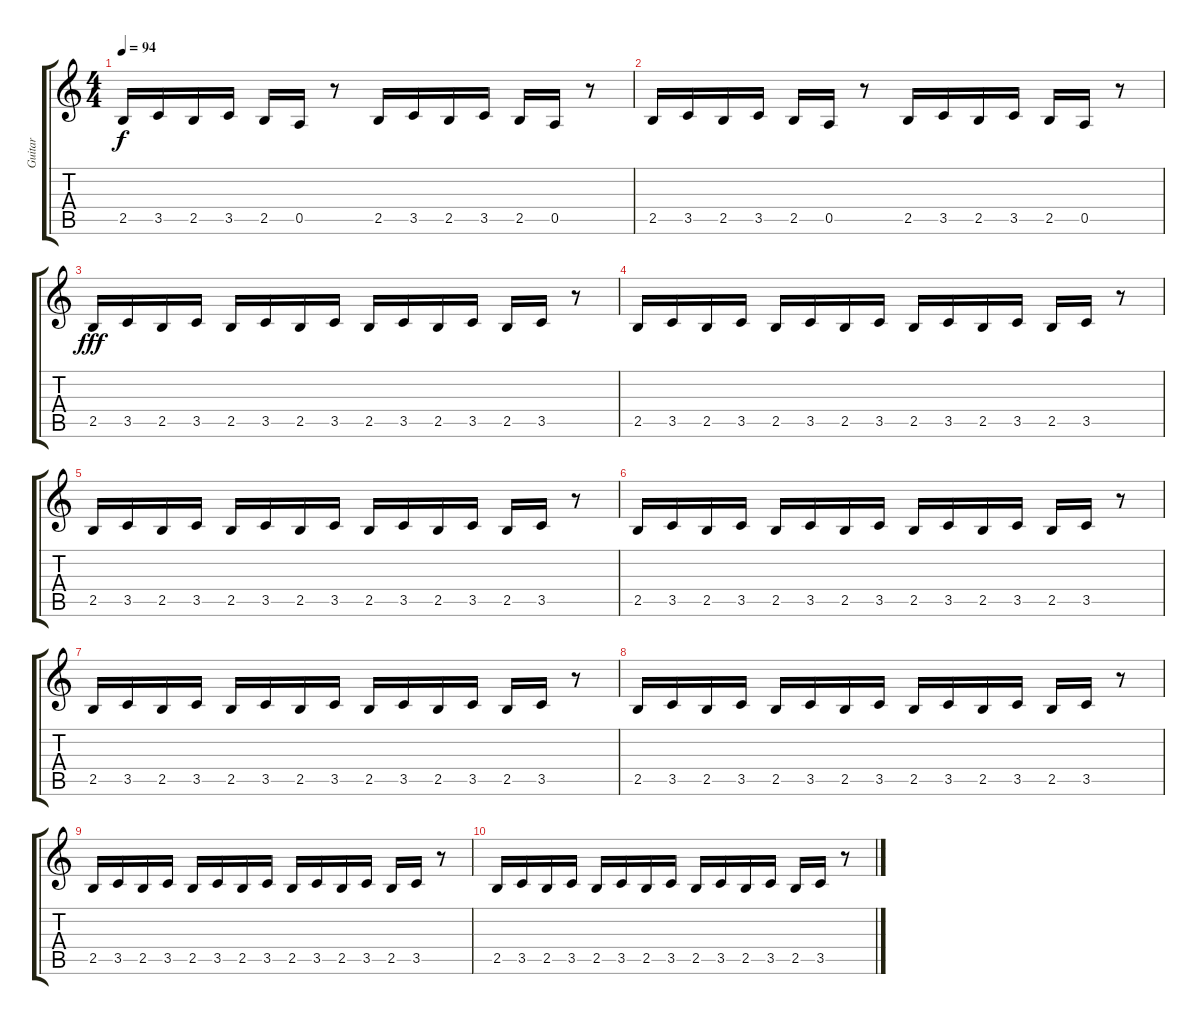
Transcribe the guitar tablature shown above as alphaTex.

\track ("Guitar" "Guitar") {instrument distortionguitar}
\staff {score tabs}
\tuning (E4 B3 G3 D3 A2 E2) {hide}
\ts (4 4)
\tempo 94
\clef g2
\ks c
2.5.16{dy f} 3.5.16 2.5.16 3.5.16 2.5.16 0.5.16 r.8 2.5.16 3.5.16 2.5.16 3.5.16 2.5.16 0.5.16 r.8 |
2.5.16 3.5.16 2.5.16 3.5.16 2.5.16 0.5.16 r.8 2.5.16 3.5.16 2.5.16 3.5.16 2.5.16 0.5.16 r.8 |
2.5.16{dy fff} 3.5.16 2.5.16 3.5.16 2.5.16 3.5.16 2.5.16 3.5.16 2.5.16 3.5.16 2.5.16 3.5.16 2.5.16 3.5.16 r.8 |
2.5.16 3.5.16 2.5.16 3.5.16 2.5.16 3.5.16 2.5.16 3.5.16 2.5.16 3.5.16 2.5.16 3.5.16 2.5.16 3.5.16 r.8 |
2.5.16 3.5.16 2.5.16 3.5.16 2.5.16 3.5.16 2.5.16 3.5.16 2.5.16 3.5.16 2.5.16 3.5.16 2.5.16 3.5.16 r.8 |
2.5.16 3.5.16 2.5.16 3.5.16 2.5.16 3.5.16 2.5.16 3.5.16 2.5.16 3.5.16 2.5.16 3.5.16 2.5.16 3.5.16 r.8 |
2.5.16 3.5.16 2.5.16 3.5.16 2.5.16 3.5.16 2.5.16 3.5.16 2.5.16 3.5.16 2.5.16 3.5.16 2.5.16 3.5.16 r.8 |
2.5.16 3.5.16 2.5.16 3.5.16 2.5.16 3.5.16 2.5.16 3.5.16 2.5.16 3.5.16 2.5.16 3.5.16 2.5.16 3.5.16 r.8 |
2.5.16 3.5.16 2.5.16 3.5.16 2.5.16 3.5.16 2.5.16 3.5.16 2.5.16 3.5.16 2.5.16 3.5.16 2.5.16 3.5.16 r.8 |
2.5.16 3.5.16 2.5.16 3.5.16 2.5.16 3.5.16 2.5.16 3.5.16 2.5.16 3.5.16 2.5.16 3.5.16 2.5.16 3.5.16 r.8
